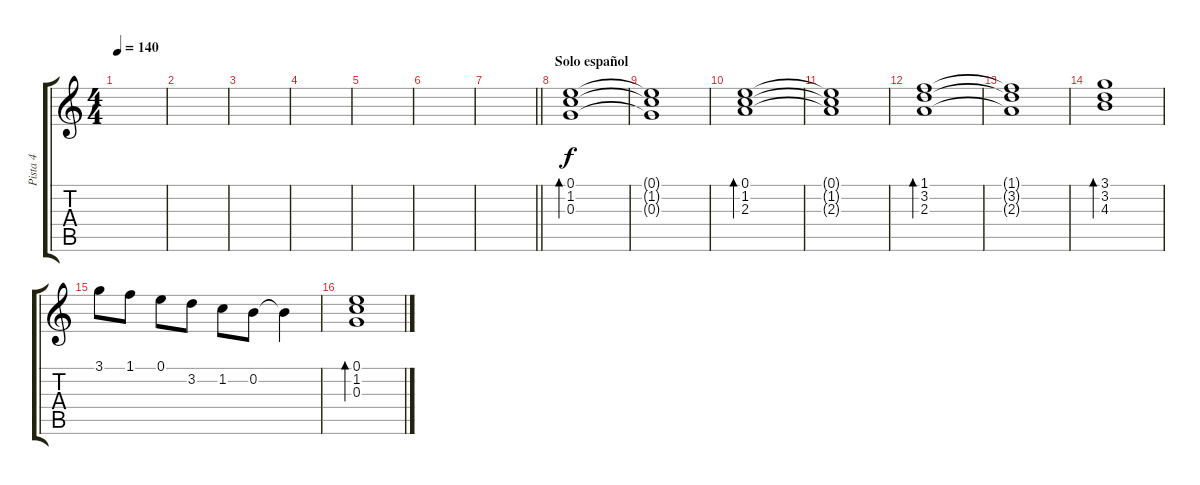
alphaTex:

\track ("Pista 4" "Pista 4") {instrument electricguitarclean}
\staff {score tabs}
\tuning (E4 B3 G3 D3 A2 E2) {hide}
\ts (4 4)
\tempo 140
\clef g2
\ks c
|
|
|
|
|
|
\barLineRight lightlight
|
\section ("" "Solo español")
(0.1 1.2 0.3).1{bd 480} |
(0.1{t} 1.2{t} 0.3{t}).1 |
(0.1 1.2 2.3).1{bd 480} |
(0.1{t} 1.2{t} 2.3{t}).1 |
(1.1 3.2 2.3).1{bd 480} |
(1.1{t} 3.2{t} 2.3{t}).1 |
(3.1 3.2 4.3).1{bd 480} |
3.1.8 1.1.8 0.1.8 3.2.8 1.2.8 0.2.8 0.2{t}.4 |
(0.1 1.2 0.3).1{bd 480}
